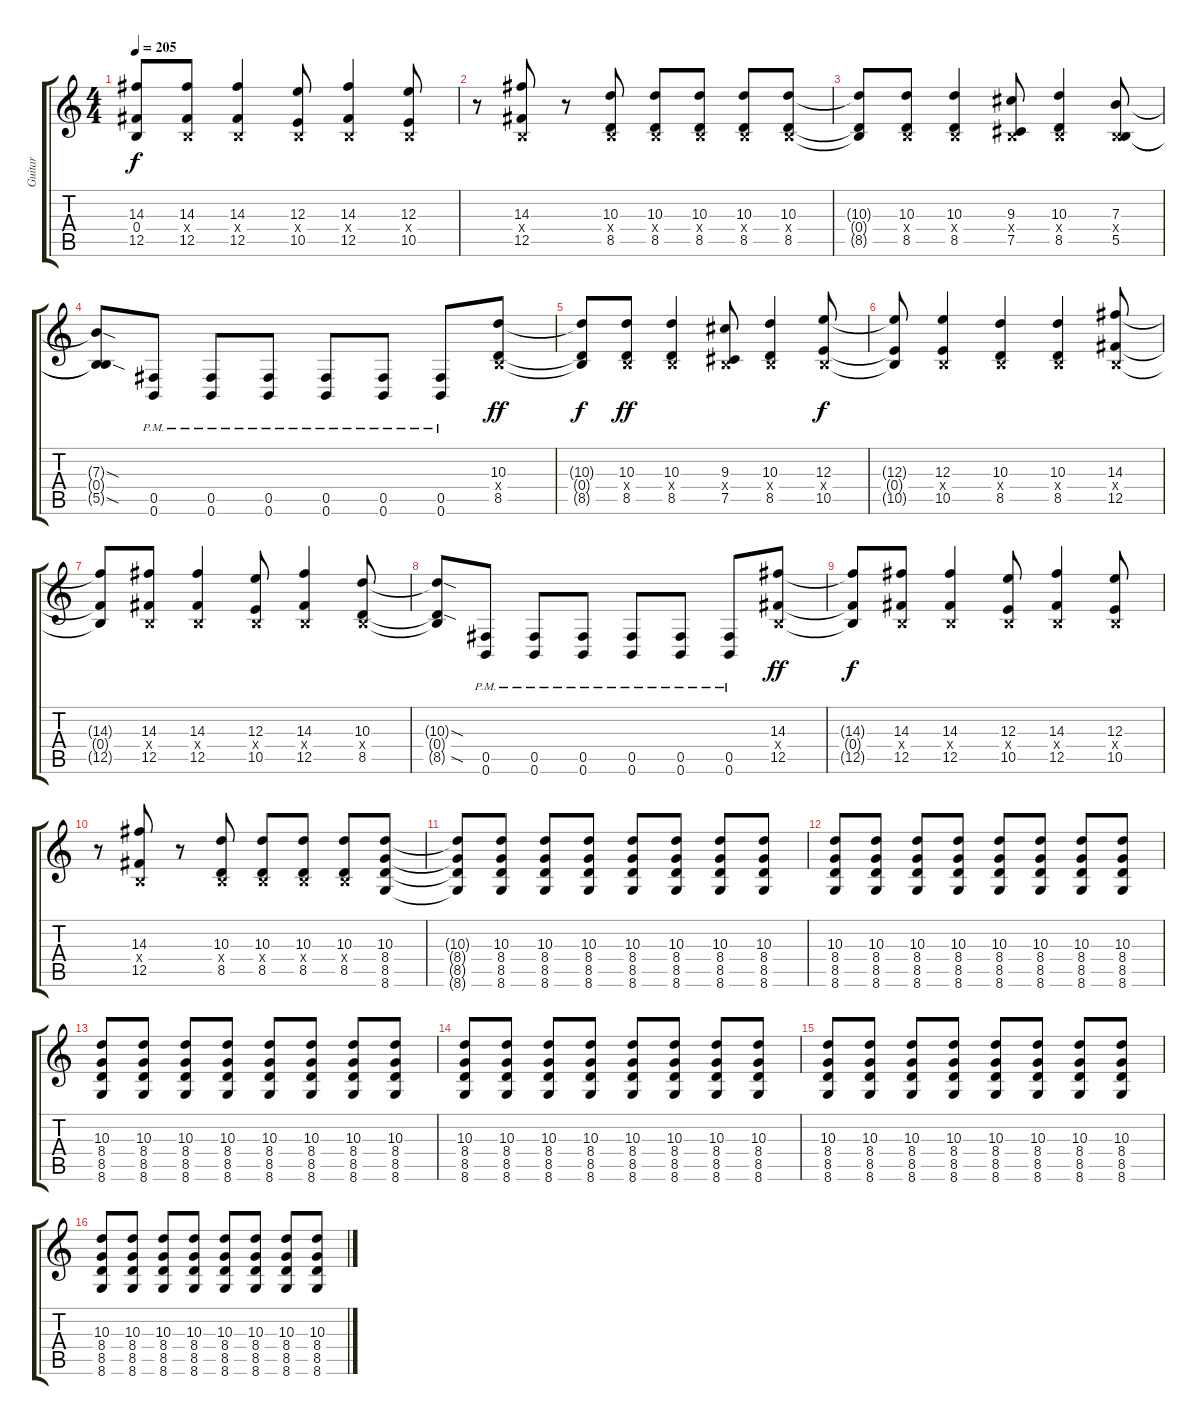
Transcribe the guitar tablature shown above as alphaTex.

\track ("Guitar" "Guitar") {instrument distortionguitar}
\staff {score tabs}
\tuning (Db4 Ab3 E3 B2 Gb2 B1) {hide}
\ts (4 4)
\tempo 205
\clef g2
\ks c
(14.3{t} 0.4{t} 12.5{t}).8{dy f} (14.3 0.4{x} 12.5).8 (14.3 0.4{x} 12.5).4 (12.3 0.4{x} 10.5).8 (14.3 0.4{x} 12.5).4 (12.3 0.4{x} 10.5).8 |
r.8 (14.3 0.4{x} 12.5).8 r.8 (10.3 0.4{x} 8.5).8 (10.3 0.4{x} 8.5).8 (10.3 0.4{x} 8.5).8 (10.3 0.4{x} 8.5).8 (10.3 0.4{x} 8.5).8 |
(10.3{t} 0.4{t} 8.5{t}).8 (10.3 0.4{x} 8.5).8 (10.3 0.4{x} 8.5).4 (9.3 0.4{x} 7.5).8 (10.3 0.4{x} 8.5).4 (7.3 0.4{x} 5.5).8 |
(7.3{sod t} 0.4{t} 5.5{sod t}).8 (0.5{pm} 0.6{pm}).8 (0.5{pm} 0.6{pm}).8 (0.5{pm} 0.6{pm}).8 (0.5{pm} 0.6{pm}).8 (0.5{pm} 0.6{pm}).8 (0.5{pm} 0.6{pm}).8 (10.3 0.4{x} 8.5).8{dy ff} |
(10.3{t} 0.4{t} 8.5{t}).8{dy f} (10.3 0.4{x} 8.5).8{dy ff} (10.3 0.4{x} 8.5).4 (9.3 0.4{x} 7.5).8 (10.3 0.4{x} 8.5).4 (12.3 0.4{x} 10.5).8{dy f} |
(12.3{t} 0.4{t} 10.5{t}).8 (12.3 0.4{x} 10.5).4 (10.3 0.4{x} 8.5).4 (10.3 0.4{x} 8.5).4 (14.3 0.4{x} 12.5).8 |
(14.3{t} 0.4{t} 12.5{t}).8 (14.3 0.4{x} 12.5).8 (14.3 0.4{x} 12.5).4 (12.3 0.4{x} 10.5).8 (14.3 0.4{x} 12.5).4 (10.3 0.4{x} 8.5).8 |
(10.3{sod t} 0.4{t} 8.5{sod t}).8 (0.5{pm} 0.6{pm}).8 (0.5{pm} 0.6{pm}).8 (0.5{pm} 0.6{pm}).8 (0.5{pm} 0.6{pm}).8 (0.5{pm} 0.6{pm}).8 (0.5{pm} 0.6{pm}).8 (14.3 0.4{x} 12.5).8{dy ff} |
(14.3{t} 0.4{t} 12.5{t}).8{dy f} (14.3 0.4{x} 12.5).8 (14.3 0.4{x} 12.5).4 (12.3 0.4{x} 10.5).8 (14.3 0.4{x} 12.5).4 (12.3 0.4{x} 10.5).8 |
r.8 (14.3 0.4{x} 12.5).8 r.8 (10.3 0.4{x} 8.5).8 (10.3 0.4{x} 8.5).8 (10.3 0.4{x} 8.5).8 (10.3 0.4{x} 8.5).8 (10.3 8.4 8.5 8.6).8 |
(10.3{t} 8.4{t} 8.5{t} 8.6{t}).8 (10.3 8.4 8.5 8.6).8 (10.3 8.4 8.5 8.6).8 (10.3 8.4 8.5 8.6).8 (10.3 8.4 8.5 8.6).8 (10.3 8.4 8.5 8.6).8 (10.3 8.4 8.5 8.6).8 (10.3 8.4 8.5 8.6).8 |
(10.3 8.4 8.5 8.6).8 (10.3 8.4 8.5 8.6).8 (10.3 8.4 8.5 8.6).8 (10.3 8.4 8.5 8.6).8 (10.3 8.4 8.5 8.6).8 (10.3 8.4 8.5 8.6).8 (10.3 8.4 8.5 8.6).8 (10.3 8.4 8.5 8.6).8 |
(10.3 8.4 8.5 8.6).8 (10.3 8.4 8.5 8.6).8 (10.3 8.4 8.5 8.6).8 (10.3 8.4 8.5 8.6).8 (10.3 8.4 8.5 8.6).8 (10.3 8.4 8.5 8.6).8 (10.3 8.4 8.5 8.6).8 (10.3 8.4 8.5 8.6).8 |
(10.3 8.4 8.5 8.6).8 (10.3 8.4 8.5 8.6).8 (10.3 8.4 8.5 8.6).8 (10.3 8.4 8.5 8.6).8 (10.3 8.4 8.5 8.6).8 (10.3 8.4 8.5 8.6).8 (10.3 8.4 8.5 8.6).8 (10.3 8.4 8.5 8.6).8 |
(10.3 8.4 8.5 8.6).8 (10.3 8.4 8.5 8.6).8 (10.3 8.4 8.5 8.6).8 (10.3 8.4 8.5 8.6).8 (10.3 8.4 8.5 8.6).8 (10.3 8.4 8.5 8.6).8 (10.3 8.4 8.5 8.6).8 (10.3 8.4 8.5 8.6).8 |
(10.3 8.4 8.5 8.6).8 (10.3 8.4 8.5 8.6).8 (10.3 8.4 8.5 8.6).8 (10.3 8.4 8.5 8.6).8 (10.3 8.4 8.5 8.6).8 (10.3 8.4 8.5 8.6).8 (10.3 8.4 8.5 8.6).8 (10.3 8.4 8.5 8.6).8
